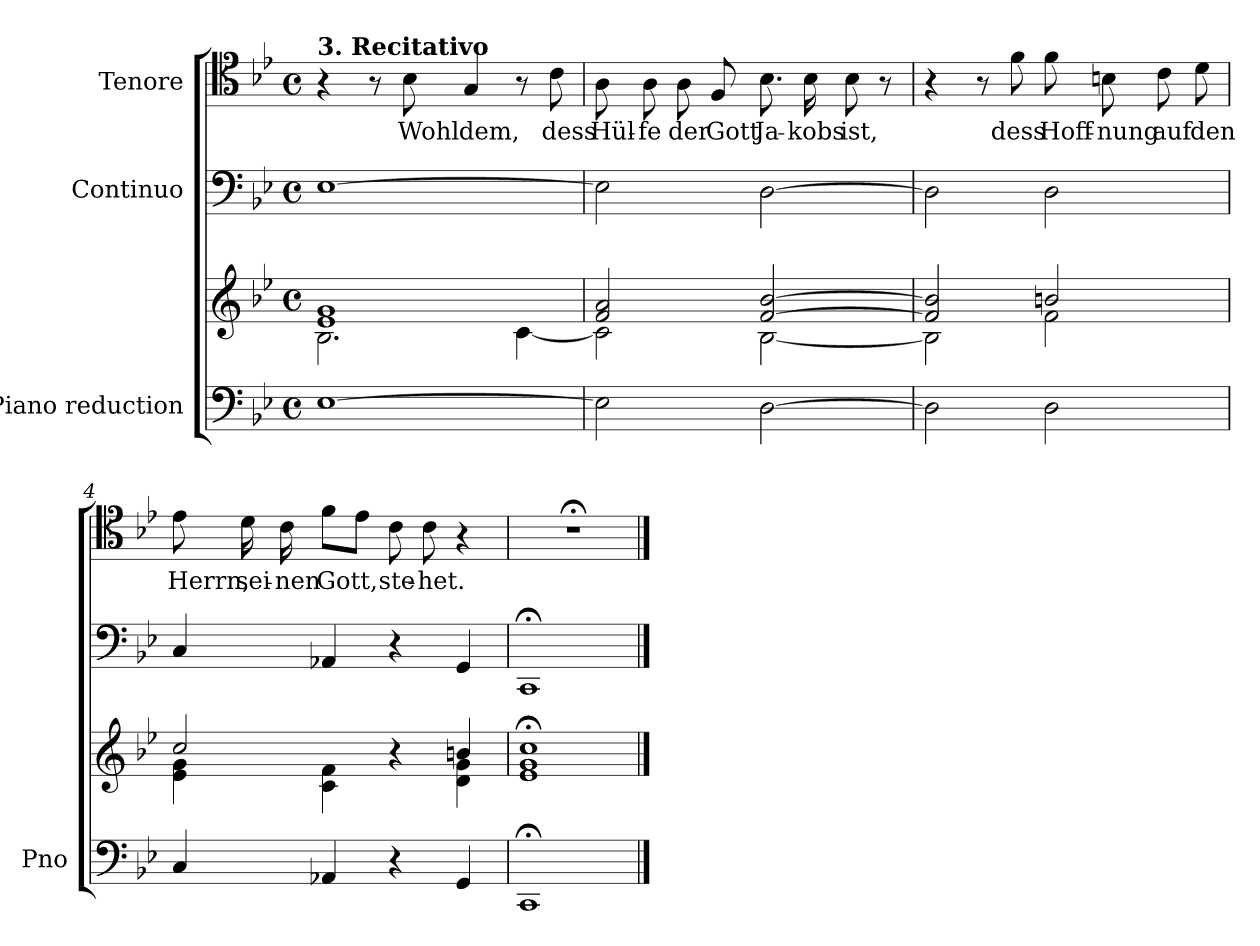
**kern	**kern	**kern	**kern	**text
*part3	*part3	*part2	*part1	*part1
*staff4	*staff3	*staff2	*staff1	*staff1
*I"Piano reduction	*	*I"Continuo	*I"Tenore	*
*I'Pno	*	*	*	*
*stria5	*stria5	*	*	*
*clefF4	*clefG2	*clefF4	*clefC4	*
*k[b-e-]	*k[b-e-]	*k[b-e-]	*k[b-e-]	*
*M4/4	*M4/4	*M4/4	*M4/4	*
*met(c)	*met(c)	*met(c)	*met(c)	*
=1	=1	=1	=1	=1
*	*^	*	*	*
!	!	!	!	!LO:TX:a:B:t=3. Recitativo	!
[1E-	1e- 1g	2.B-\	[1E-	4r	.
.	.	.	.	8r	.
!	!	!	!	!	!LO:LY:b
.	.	.	.	8B-\	Wohl
!	!	!	!	!	!LO:LY:b
.	.	.	.	4G/	dem,
.	.	[4c\	.	8r	.
!	!	!	!	!	!LO:LY:b
.	.	.	.	8c\	dess
=2	=2	=2	=2	=2	=2
!	!	!	!	!	!LO:LY:b
2E-\]	2f/ 2a/	2c\]	2E-\]	8A\	Hül-
!	!	!	!	!	!LO:LY:b
.	.	.	.	8A\	-fe
!	!	!	!	!	!LO:LY:b
.	.	.	.	8A\	der
!	!	!	!	!	!LO:LY:b
.	.	.	.	8F/	Gott
!	!	!	!	!	!LO:LY:b
[2D\	[2f/ [2b-/	[2B-\	[2D\	8.B-\	Ja-
!	!	!	!	!	!LO:LY:b
.	.	.	.	16B-\	-kobs
!	!	!	!	!	!LO:LY:b
.	.	.	.	8B-\	ist,
.	.	.	.	8r	.
=3	=3	=3	=3	=3	=3
2D\]	2f/] 2b-/]	2B-\]	2D\]	4r	.
.	.	.	.	8r	.
!	!	!	!	!	!LO:LY:b
.	.	.	.	8f\	dess
!	!	!	!	!	!LO:LY:b
2D\	2bn/	2f\	2D\	8f\	Hoff-
!	!	!	!	!	!LO:LY:b
.	.	.	.	8Bn\	-nung
!	!	!	!	!	!LO:LY:b
.	.	.	.	8c\	auf
!	!	!	!	!	!LO:LY:b
.	.	.	.	8d\	den
=4	=4	=4	=4	=4	=4
!	!	!	!	!	!LO:LY:b
4C/	2cc/	4e-\ 4g\	4C/	8e-\	Herrn,
!	!	!	!	!	!LO:LY:b
.	.	.	.	16d\	sei-
!	!	!	!	!	!LO:LY:b
.	.	.	.	16c\	-nen
!	!	!	!	!	!LO:LY:b
4AA-X/	.	4c\ 4f\	4AA-X/	8f\L	Gott,
.	.	.	.	8e-\J	.
!	!	!	!	!	!LO:LY:b
4r	4r	4ryy	4r	8c\	ste-
!	!	!	!	!	!LO:LY:b
.	.	.	.	8c\	-het.
4GG/	4bn/	4d\ 4g\	4GG/	4r	.
*	*v	*v	*	*	*
=5	=5	=5	=5	=5
1CC;	1e-;< 1g;< 1cc;<	1CC;<	1r;<	.
==	==	==	==	==
*-	*-	*-	*-	*-
